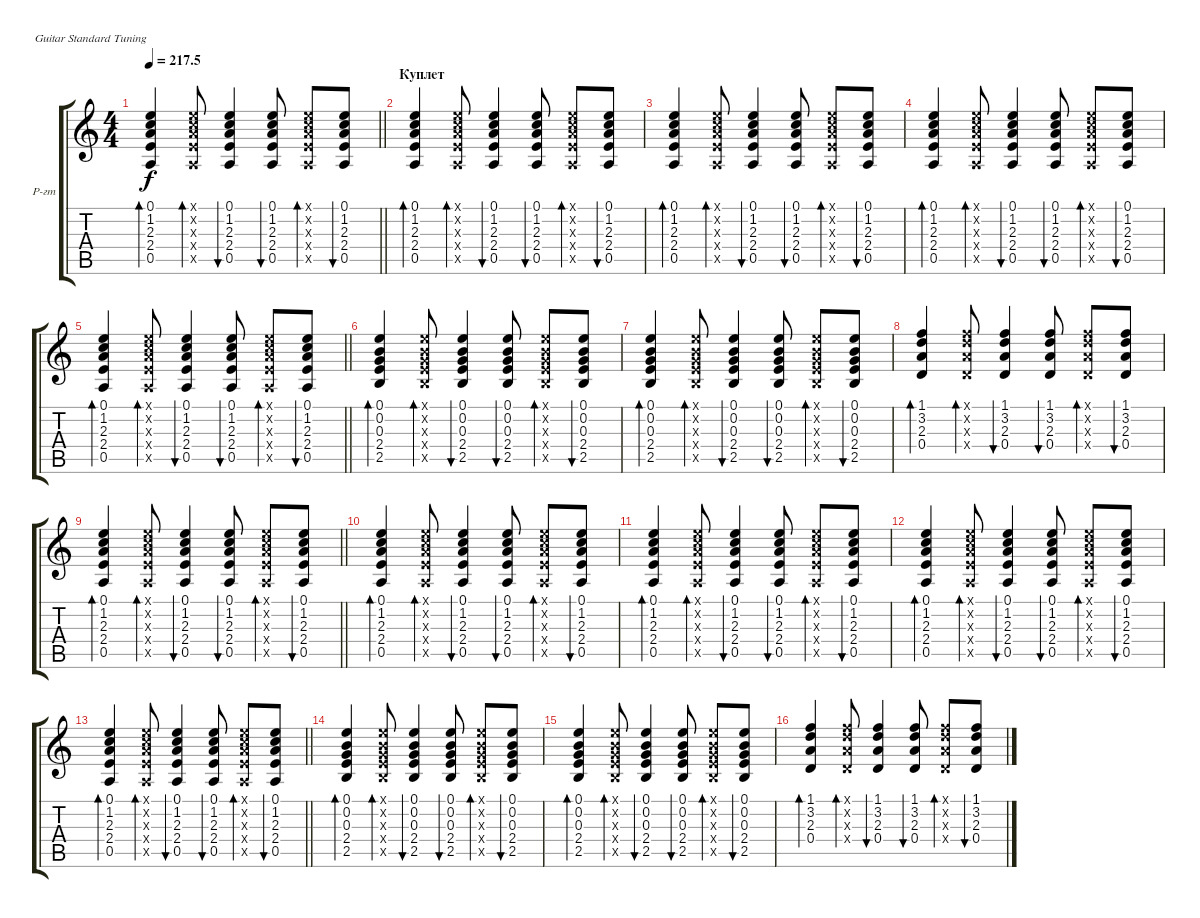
\bracketExtendMode groupsimilarinstruments
\firstSystemTrackNameOrientation horizontal
\otherSystemsTrackNameOrientation horizontal
\track ("Гитара III" "Р-гт") {instrument acousticguitarsteel}
\staff {score tabs}
\tuning (E4 B3 G3 D3 A2 E2)
\ts (4 4)
\tempo
217.5
\accidentals auto
\clef g2
\ottava regular
\simile none
\barLineRight lightlight
\ks c
(0.1 1.2 2.3 2.4 0.5).4{bd 60 dy f} (0.1{x} 1.2{x} 2.3{x} 2.4{x} 0.5{x}).8{bd 60} (0.1 1.2 2.3 2.4 0.5).4{bu 60} (0.1 1.2 2.3 2.4 0.5).8{bu 60} (0.1{x} 1.2{x} 2.3{x} 2.4{x} 0.5{x}).8{bd 60} (0.1 1.2 2.3 2.4 0.5).8{bu 60} |
\section ("" "Куплет")
(0.1 1.2 2.3 2.4 0.5).4{bd 60} (0.1{x} 1.2{x} 2.3{x} 2.4{x} 0.5{x}).8{bd 60} (0.1 1.2 2.3 2.4 0.5).4{bu 60} (0.1 1.2 2.3 2.4 0.5).8{bu 60} (0.1{x} 1.2{x} 2.3{x} 2.4{x} 0.5{x}).8{bd 60} (0.1 1.2 2.3 2.4 0.5).8{bu 60} |
(0.1 1.2 2.3 2.4 0.5).4{bd 60} (0.1{x} 1.2{x} 2.3{x} 2.4{x} 0.5{x}).8{bd 60} (0.1 1.2 2.3 2.4 0.5).4{bu 60} (0.1 1.2 2.3 2.4 0.5).8{bu 60} (0.1{x} 1.2{x} 2.3{x} 2.4{x} 0.5{x}).8{bd 60} (0.1 1.2 2.3 2.4 0.5).8{bu 60} |
(0.1 1.2 2.3 2.4 0.5).4{bd 60} (0.1{x} 1.2{x} 2.3{x} 2.4{x} 0.5{x}).8{bd 60} (0.1 1.2 2.3 2.4 0.5).4{bu 60} (0.1 1.2 2.3 2.4 0.5).8{bu 60} (0.1{x} 1.2{x} 2.3{x} 2.4{x} 0.5{x}).8{bd 60} (0.1 1.2 2.3 2.4 0.5).8{bu 60} |
\barLineRight lightlight
(0.1 1.2 2.3 2.4 0.5).4{bd 60} (0.1{x} 1.2{x} 2.3{x} 2.4{x} 0.5{x}).8{bd 60} (0.1 1.2 2.3 2.4 0.5).4{bu 60} (0.1 1.2 2.3 2.4 0.5).8{bu 60} (0.1{x} 1.2{x} 2.3{x} 2.4{x} 0.5{x}).8{bd 60} (0.1 1.2 2.3 2.4 0.5).8{bu 60} |
(0.1 0.2 0.3 2.4 2.5).4{bd 60} (0.1{x} 0.2{x} 0.3{x} 2.4{x} 2.5{x}).8{bd 60} (0.1 0.2 0.3 2.4 2.5).4{bu 60} (0.1 0.2 0.3 2.4 2.5).8{bu 60} (0.1{x} 0.2{x} 0.3{x} 2.4{x} 2.5{x}).8{bd 60} (0.1 0.2 0.3 2.4 2.5).8{bu 60} |
(0.1 0.2 0.3 2.4 2.5).4{bd 60} (0.1{x} 0.2{x} 0.3{x} 2.4{x} 2.5{x}).8{bd 60} (0.1 0.2 0.3 2.4 2.5).4{bu 60} (0.1 0.2 0.3 2.4 2.5).8{bu 60} (0.1{x} 0.2{x} 0.3{x} 2.4{x} 2.5{x}).8{bd 60} (0.1 0.2 0.3 2.4 2.5).8{bu 60} |
(1.1 3.2 2.3 0.4).4{bd 60} (1.1{x} 3.2{x} 2.3{x} 0.4{x}).8{bd 60} (1.1 3.2 2.3 0.4).4{bu 60} (1.1 3.2 2.3 0.4).8{bu 60} (1.1{x} 3.2{x} 2.3{x} 0.4{x}).8{bd 60} (1.1 3.2 2.3 0.4).8{bu 60} |
\barLineRight lightlight
(0.1 1.2 2.3 2.4 0.5).4{bd 60} (0.1{x} 1.2{x} 2.3{x} 2.4{x} 0.5{x}).8{bd 60} (0.1 1.2 2.3 2.4 0.5).4{bu 60} (0.1 1.2 2.3 2.4 0.5).8{bu 60} (0.1{x} 1.2{x} 2.3{x} 2.4{x} 0.5{x}).8{bd 60} (0.1 1.2 2.3 2.4 0.5).8{bu 60} |
(0.1 1.2 2.3 2.4 0.5).4{bd 60} (0.1{x} 1.2{x} 2.3{x} 2.4{x} 0.5{x}).8{bd 60} (0.1 1.2 2.3 2.4 0.5).4{bu 60} (0.1 1.2 2.3 2.4 0.5).8{bu 60} (0.1{x} 1.2{x} 2.3{x} 2.4{x} 0.5{x}).8{bd 60} (0.1 1.2 2.3 2.4 0.5).8{bu 60} |
(0.1 1.2 2.3 2.4 0.5).4{bd 60} (0.1{x} 1.2{x} 2.3{x} 2.4{x} 0.5{x}).8{bd 60} (0.1 1.2 2.3 2.4 0.5).4{bu 60} (0.1 1.2 2.3 2.4 0.5).8{bu 60} (0.1{x} 1.2{x} 2.3{x} 2.4{x} 0.5{x}).8{bd 60} (0.1 1.2 2.3 2.4 0.5).8{bu 60} |
(0.1 1.2 2.3 2.4 0.5).4{bd 60} (0.1{x} 1.2{x} 2.3{x} 2.4{x} 0.5{x}).8{bd 60} (0.1 1.2 2.3 2.4 0.5).4{bu 60} (0.1 1.2 2.3 2.4 0.5).8{bu 60} (0.1{x} 1.2{x} 2.3{x} 2.4{x} 0.5{x}).8{bd 60} (0.1 1.2 2.3 2.4 0.5).8{bu 60} |
\barLineRight lightlight
(0.1 1.2 2.3 2.4 0.5).4{bd 60} (0.1{x} 1.2{x} 2.3{x} 2.4{x} 0.5{x}).8{bd 60} (0.1 1.2 2.3 2.4 0.5).4{bu 60} (0.1 1.2 2.3 2.4 0.5).8{bu 60} (0.1{x} 1.2{x} 2.3{x} 2.4{x} 0.5{x}).8{bd 60} (0.1 1.2 2.3 2.4 0.5).8{bu 60} |
(0.1 0.2 0.3 2.4 2.5).4{bd 60} (0.1{x} 0.2{x} 0.3{x} 2.4{x} 2.5{x}).8{bd 60} (0.1 0.2 0.3 2.4 2.5).4{bu 60} (0.1 0.2 0.3 2.4 2.5).8{bu 60} (0.1{x} 0.2{x} 0.3{x} 2.4{x} 2.5{x}).8{bd 60} (0.1 0.2 0.3 2.4 2.5).8{bu 60} |
(0.1 0.2 0.3 2.4 2.5).4{bd 60} (0.1{x} 0.2{x} 0.3{x} 2.4{x} 2.5{x}).8{bd 60} (0.1 0.2 0.3 2.4 2.5).4{bu 60} (0.1 0.2 0.3 2.4 2.5).8{bu 60} (0.1{x} 0.2{x} 0.3{x} 2.4{x} 2.5{x}).8{bd 60} (0.1 0.2 0.3 2.4 2.5).8{bu 60} |
(1.1 3.2 2.3 0.4).4{bd 60} (1.1{x} 3.2{x} 2.3{x} 0.4{x}).8{bd 60} (1.1 3.2 2.3 0.4).4{bu 60} (1.1 3.2 2.3 0.4).8{bu 60} (1.1{x} 3.2{x} 2.3{x} 0.4{x}).8{bd 60} (1.1 3.2 2.3 0.4).8{bu 60}
